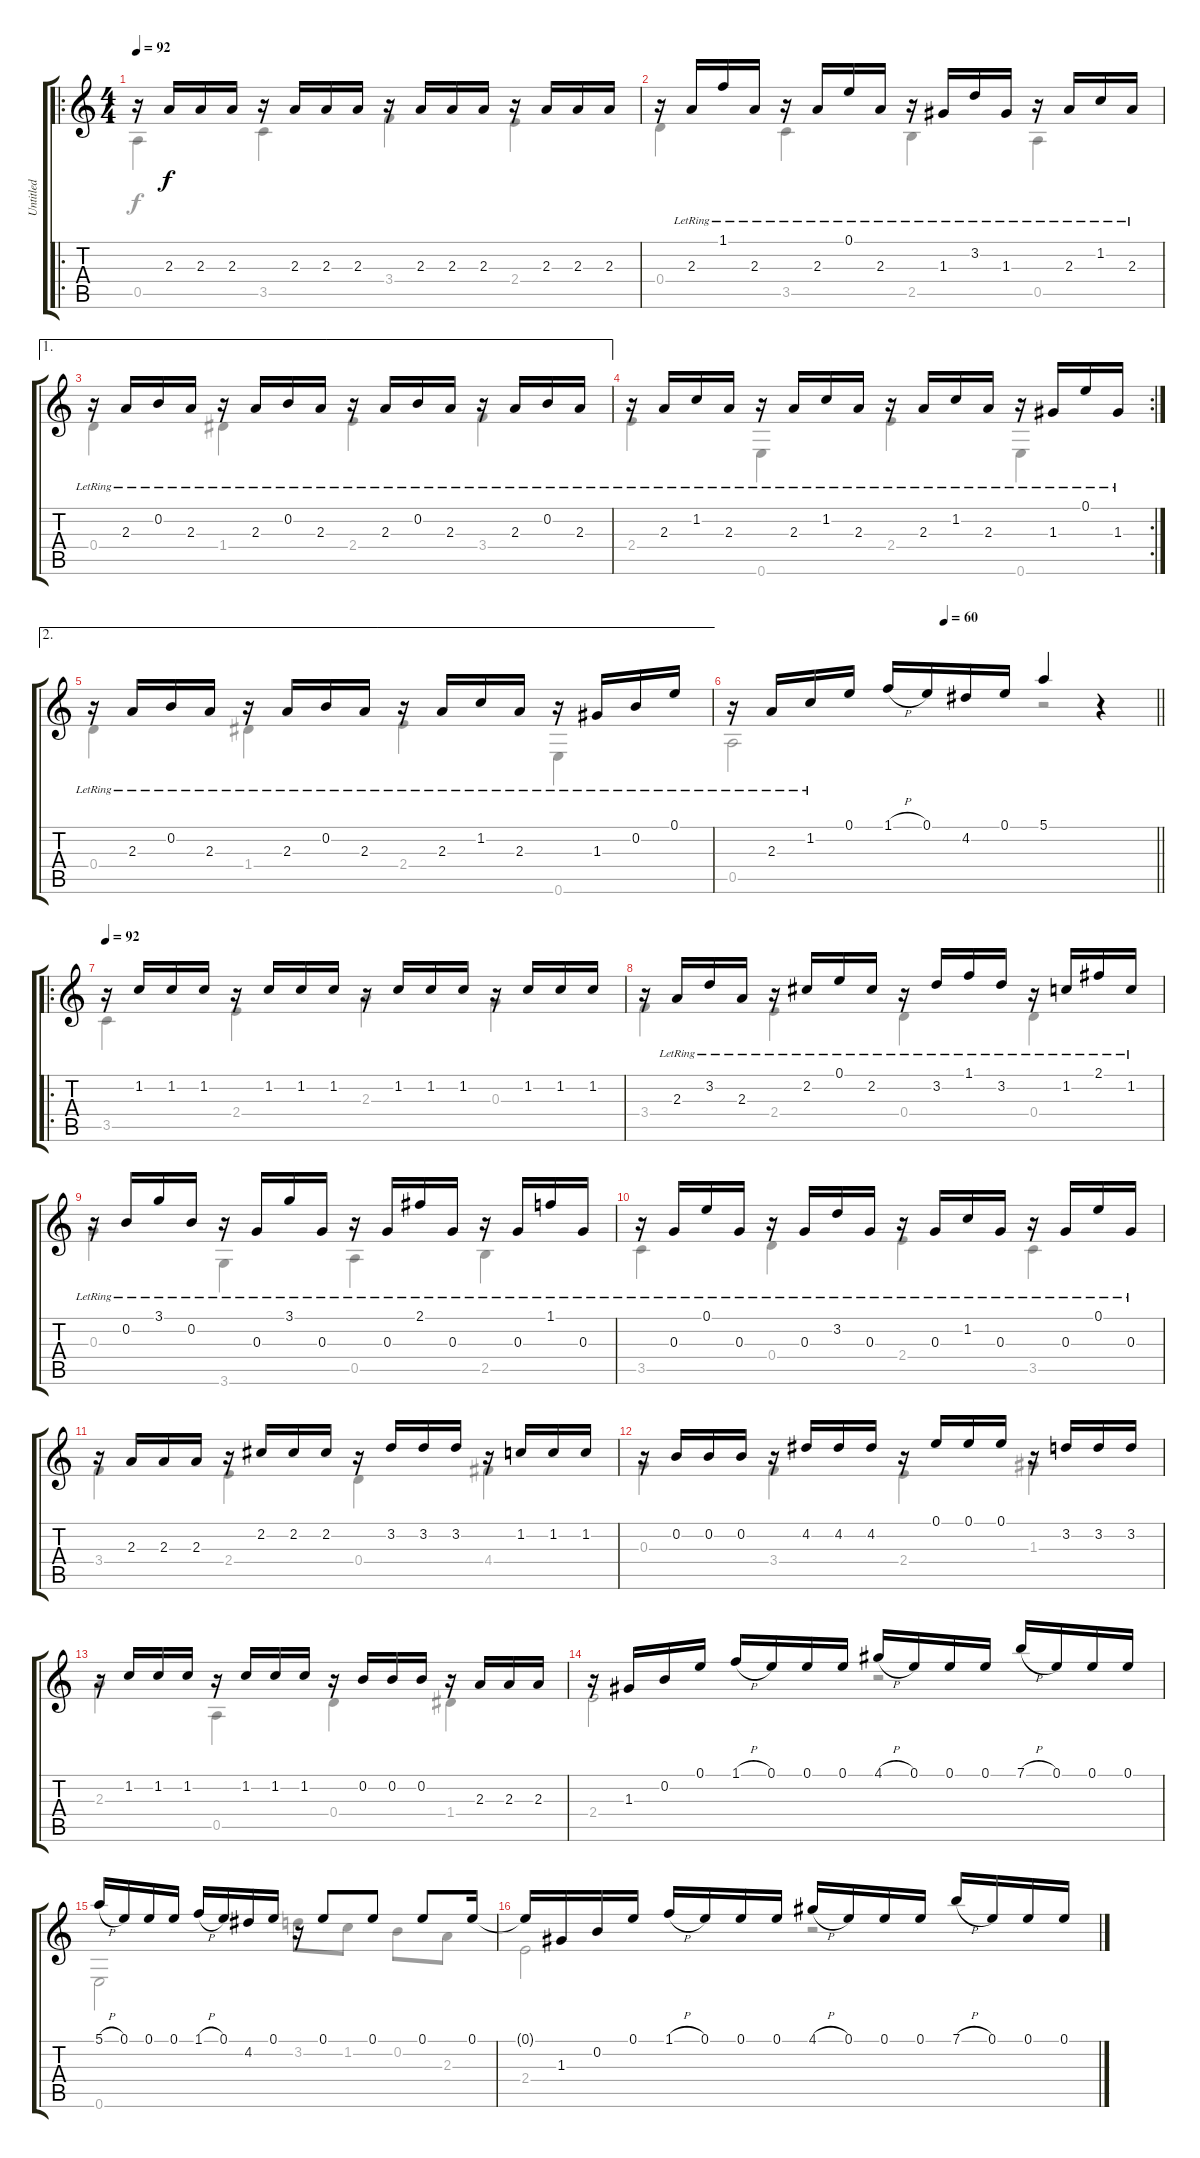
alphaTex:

\track ("Untitled" "Untitled") {instrument acousticguitarsteel}
\staff {score tabs}
\tuning (E4 B3 G3 D3 A2 E2) {hide}
\voice
\ro
\ts (4 4)
\tempo 92
\clef g2
\ks c
r.16{dy f instrument acousticguitarsteel} 2.3.16 2.3.16 2.3.16 r.16 2.3.16 2.3.16 2.3.16 r.16 2.3.16 2.3.16 2.3.16 r.16 2.3.16 2.3.16 2.3.16 |
r.16 2.3{lr}.16 1.1{lr}.16 2.3{lr}.16 r.16 2.3{lr}.16 0.1{lr}.16 2.3{lr}.16 r.16 1.3{lr}.16 3.2{lr}.16 1.3{lr}.16 r.16 2.3{lr}.16 1.2{lr}.16 2.3{lr}.16 |
\ae 1
r.16 2.3{lr}.16 0.2{lr}.16 2.3{lr}.16 r.16 2.3{lr}.16 0.2{lr}.16 2.3{lr}.16 r.16 2.3{lr}.16 0.2{lr}.16 2.3{lr}.16 r.16 2.3{lr}.16 0.2{lr}.16 2.3{lr}.16 |
\rc 2
r.16 2.3{lr}.16 1.2{lr}.16 2.3{lr}.16 r.16 2.3{lr}.16 1.2{lr}.16 2.3{lr}.16 r.16 2.3{lr}.16 1.2{lr}.16 2.3{lr}.16 r.16 1.3{lr}.16 0.1{lr}.16 1.3{lr}.16 |
\ae 2
r.16 2.3{lr}.16 0.2{lr}.16 2.3{lr}.16 r.16 2.3{lr}.16 0.2{lr}.16 2.3{lr}.16 r.16 2.3{lr}.16 1.2{lr}.16 2.3{lr}.16 r.16 1.3{lr}.16 0.2{lr}.16 0.1{lr}.16 |
\tempo (60 0.5)
\barLineRight lightlight
r.16 2.3{lr}.16 1.2{lr}.16 0.1.16 1.1{h}.16 0.1.16 4.2.16 0.1.16 5.1.4 r.4 |
\ro
\tempo 92
r.16 1.2.16 1.2.16 1.2.16 r.16 1.2.16 1.2.16 1.2.16 r.16 1.2.16 1.2.16 1.2.16 r.16 1.2.16 1.2.16 1.2.16 |
r.16 2.3{lr}.16 3.2{lr}.16 2.3{lr}.16 r.16 2.2{lr}.16 0.1{lr}.16 2.2{lr}.16 r.16 3.2{lr}.16 1.1{lr}.16 3.2{lr}.16 r.16 1.2{lr}.16 2.1{lr}.16 1.2{lr}.16 |
r.16 0.2{lr}.16 3.1{lr}.16 0.2{lr}.16 r.16 0.3{lr}.16 3.1{lr}.16 0.3{lr}.16 r.16 0.3{lr}.16 2.1{lr}.16 0.3{lr}.16 r.16 0.3{lr}.16 1.1{lr}.16 0.3{lr}.16 |
r.16 0.3{lr}.16 0.1{lr}.16 0.3{lr}.16 r.16 0.3{lr}.16 3.2{lr}.16 0.3{lr}.16 r.16 0.3{lr}.16 1.2{lr}.16 0.3{lr}.16 r.16 0.3{lr}.16 0.1{lr}.16 0.3{lr}.16 |
r.16 2.3.16 2.3.16 2.3.16 r.16 2.2.16 2.2.16 2.2.16 r.16 3.2.16 3.2.16 3.2.16 r.16 1.2.16 1.2.16 1.2.16 |
r.16 0.2.16 0.2.16 0.2.16 r.16 4.2.16 4.2.16 4.2.16 r.16 0.1.16 0.1.16 0.1.16 r.16 3.2.16 3.2.16 3.2.16 |
r.16 1.2.16 1.2.16 1.2.16 r.16 1.2.16 1.2.16 1.2.16 r.16 0.2.16 0.2.16 0.2.16 r.16 2.3.16 2.3.16 2.3.16 |
r.16 1.3.16 0.2.16 0.1.16 1.1{h}.16 0.1.16 0.1.16 0.1.16 4.1{h}.16 0.1.16 0.1.16 0.1.16 7.1{h}.16 0.1.16 0.1.16 0.1.16 |
5.1{h}.16 0.1.16 0.1.16 0.1.16 1.1{h}.16 0.1.16 4.2.16 0.1.16 r.16 0.1.8 0.1.8 0.1.8 0.1.16 |
0.1{t}.16 1.3.16 0.2.16 0.1.16 1.1{h}.16 0.1.16 0.1.16 0.1.16 4.1{h}.16 0.1.16 0.1.16 0.1.16 7.1{h}.16 0.1.16 0.1.16 0.1.16
\voice
\clef g2
\ottava regular
\simile none
\ks c
0.5.4{dy f} 3.5.4 3.4.4 2.4.4 |
0.4.4 3.5.4 2.5.4 0.5.4 |
0.4.4 1.4.4 2.4.4 3.4.4 |
2.4.4 0.6.4 2.4.4 0.6.4 |
0.4.4 1.4.4 2.4.4 0.6.4 |
\barLineRight lightlight
0.5.2 r.2 |
3.5.4 2.4.4 2.3.4 0.3.4 |
3.4.4 2.4.4 0.4.4 0.4.4 |
0.3.4 3.6.4 0.5.4 2.5.4 |
3.5.4 0.4.4 2.4.4 3.5.4 |
3.4.4 2.4.4 0.4.4 4.4.4 |
0.3.4 3.4.4 2.4.4 1.3.4 |
2.3.4 0.5.4 0.4.4 1.4.4 |
2.4.2 r.2 |
0.6.2 3.2.8 1.2.8 0.2.8 2.3.8 |
2.4.2 r.2
